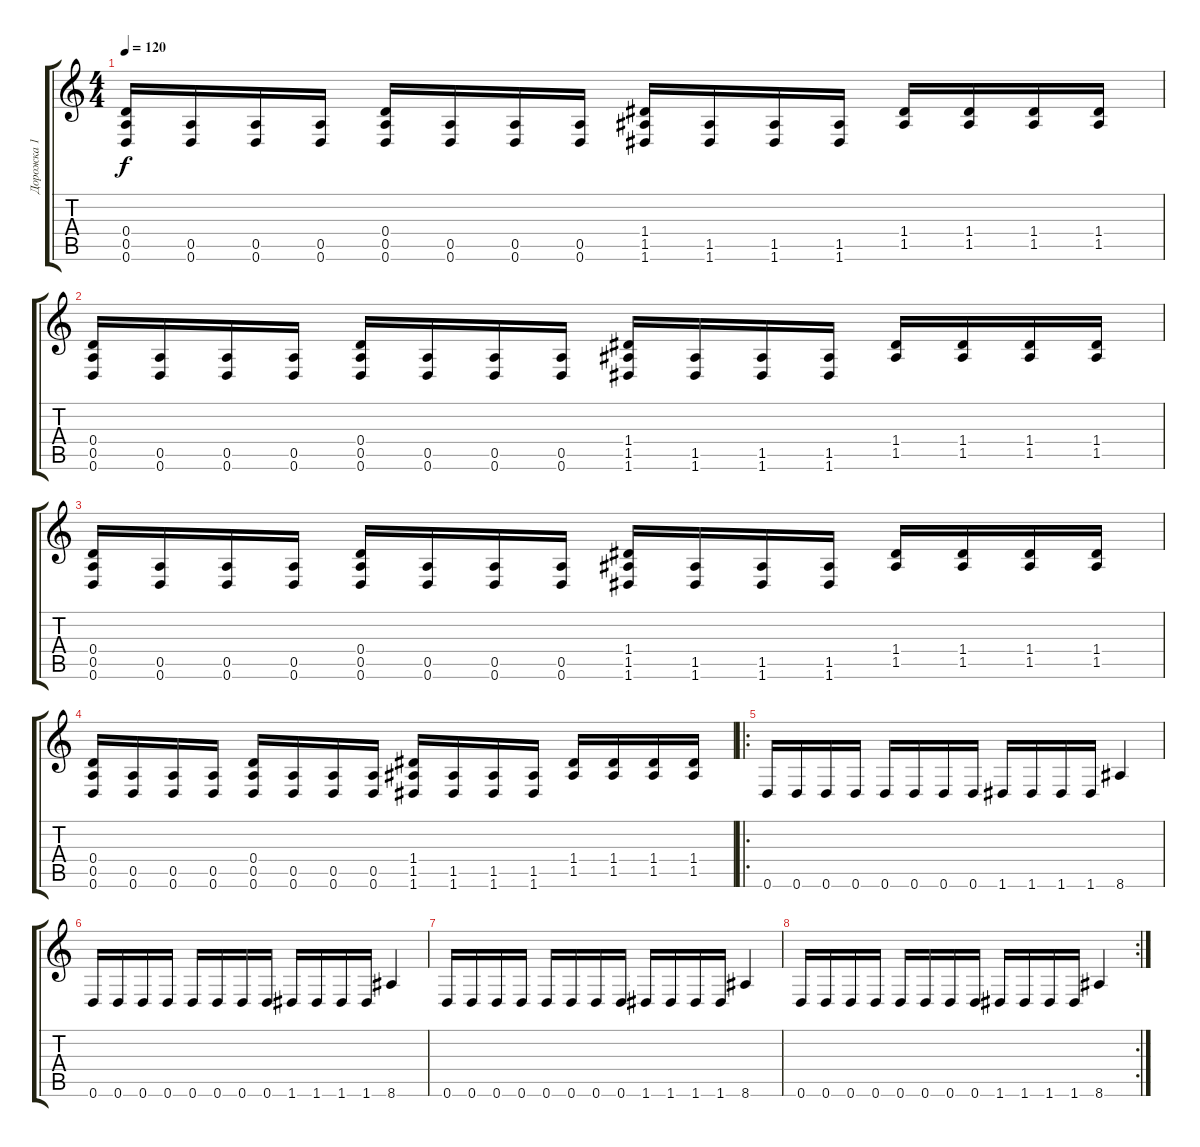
\track ("Дорожка 1" "Дорожка 1") {instrument distortionguitar}
\staff {score tabs}
\tuning (E4 B3 G3 D3 A2 D2) {hide}
\ts (4 4)
\tempo 120
\clef g2
\ks c
(0.4 0.5 0.6).16{dy f} (0.5 0.6).16 (0.5 0.6).16 (0.5 0.6).16 (0.4 0.5 0.6).16 (0.5 0.6).16 (0.5 0.6).16 (0.5 0.6).16 (1.4 1.5 1.6).16 (1.5 1.6).16 (1.5 1.6).16 (1.5 1.6).16 (1.4 1.5).16 (1.4 1.5).16 (1.4 1.5).16 (1.4 1.5).16 |
(0.4 0.5 0.6).16 (0.5 0.6).16 (0.5 0.6).16 (0.5 0.6).16 (0.4 0.5 0.6).16 (0.5 0.6).16 (0.5 0.6).16 (0.5 0.6).16 (1.4 1.5 1.6).16 (1.5 1.6).16 (1.5 1.6).16 (1.5 1.6).16 (1.4 1.5).16 (1.4 1.5).16 (1.4 1.5).16 (1.4 1.5).16 |
(0.4 0.5 0.6).16 (0.5 0.6).16 (0.5 0.6).16 (0.5 0.6).16 (0.4 0.5 0.6).16 (0.5 0.6).16 (0.5 0.6).16 (0.5 0.6).16 (1.4 1.5 1.6).16 (1.5 1.6).16 (1.5 1.6).16 (1.5 1.6).16 (1.4 1.5).16 (1.4 1.5).16 (1.4 1.5).16 (1.4 1.5).16 |
(0.4 0.5 0.6).16 (0.5 0.6).16 (0.5 0.6).16 (0.5 0.6).16 (0.4 0.5 0.6).16 (0.5 0.6).16 (0.5 0.6).16 (0.5 0.6).16 (1.4 1.5 1.6).16 (1.5 1.6).16 (1.5 1.6).16 (1.5 1.6).16 (1.4 1.5).16 (1.4 1.5).16 (1.4 1.5).16 (1.4 1.5).16 |
\ro
0.6.16 0.6.16 0.6.16 0.6.16 0.6.16 0.6.16 0.6.16 0.6.16 1.6.16 1.6.16 1.6.16 1.6.16 8.6.4 |
0.6.16 0.6.16 0.6.16 0.6.16 0.6.16 0.6.16 0.6.16 0.6.16 1.6.16 1.6.16 1.6.16 1.6.16 8.6.4 |
0.6.16 0.6.16 0.6.16 0.6.16 0.6.16 0.6.16 0.6.16 0.6.16 1.6.16 1.6.16 1.6.16 1.6.16 8.6.4 |
\rc 2
0.6.16 0.6.16 0.6.16 0.6.16 0.6.16 0.6.16 0.6.16 0.6.16 1.6.16 1.6.16 1.6.16 1.6.16 8.6.4
